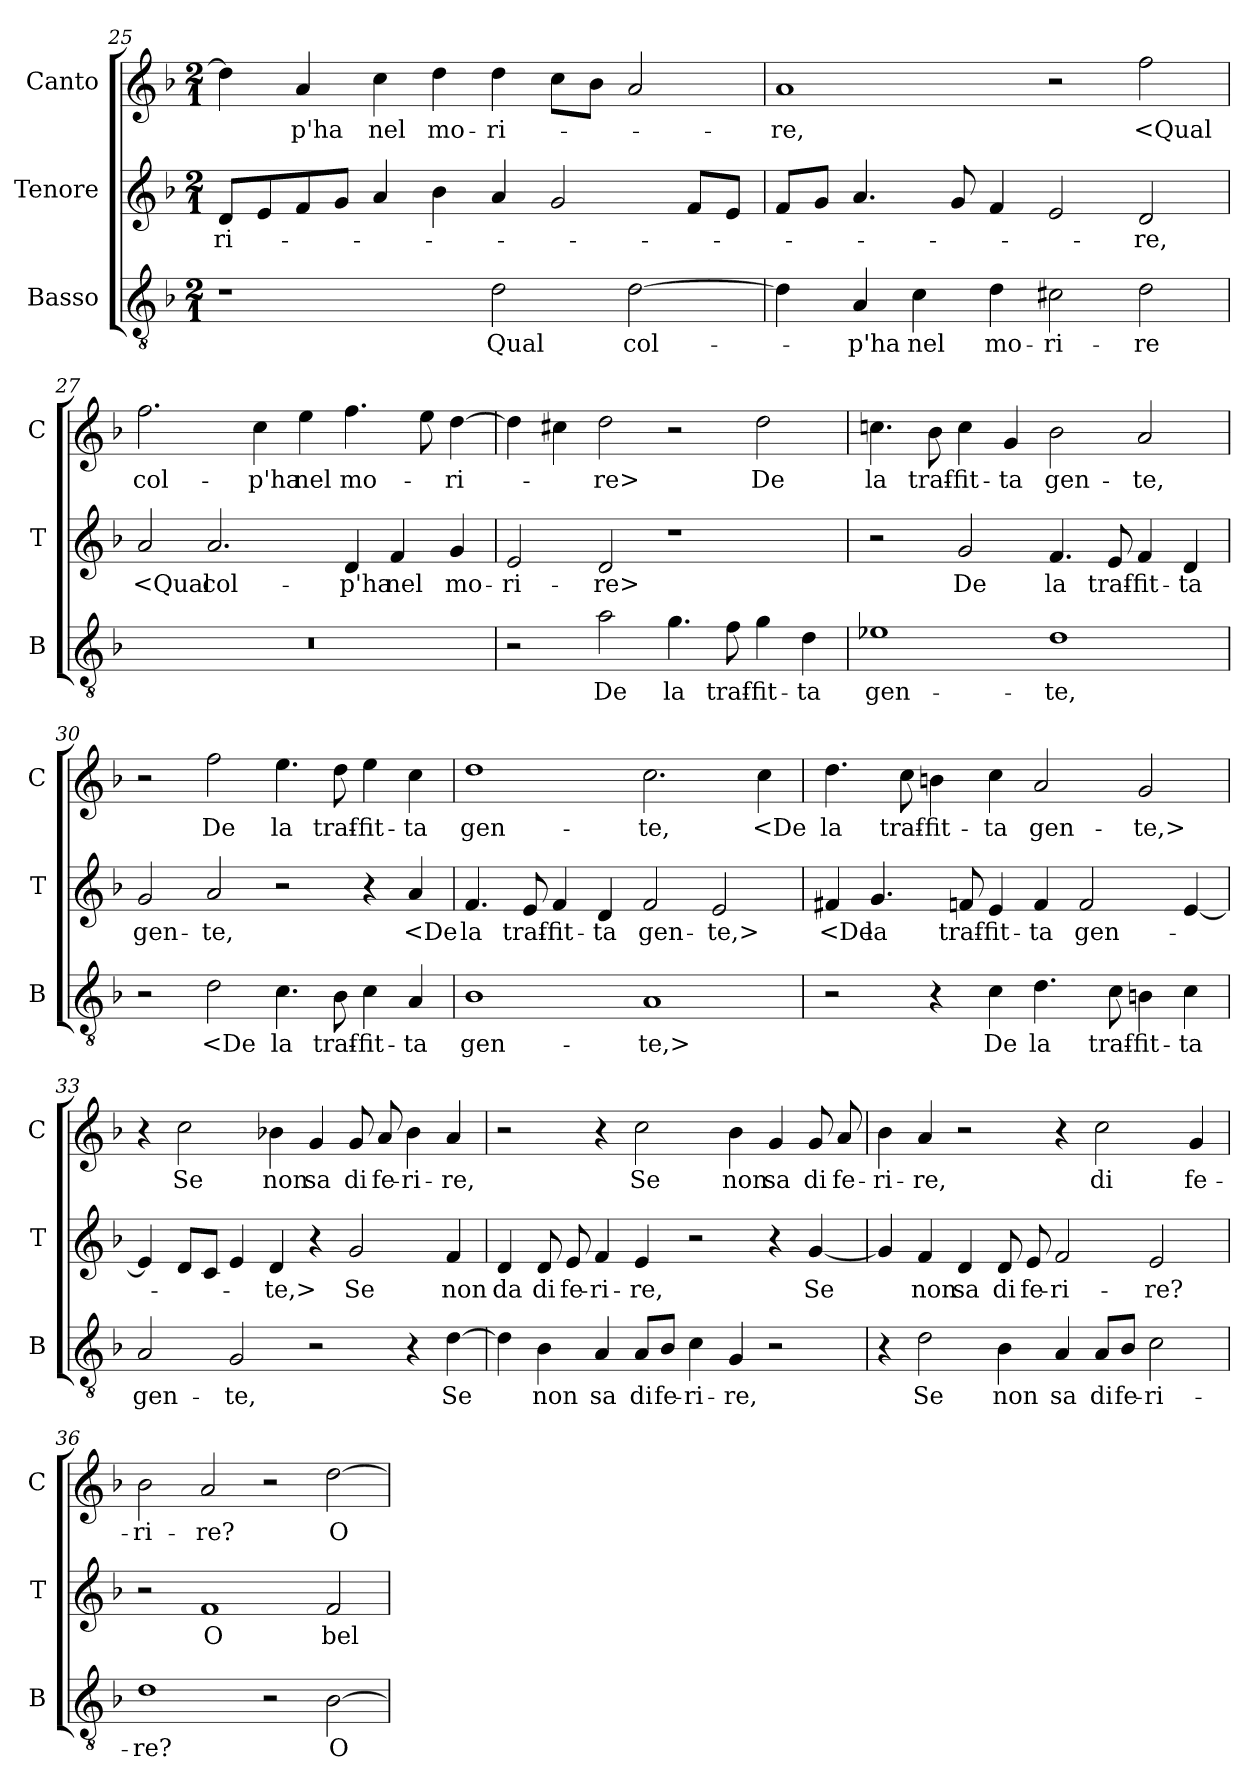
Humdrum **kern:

**kern	**text	**kern	**text	**kern	**text
*part3	*part3	*part2	*part2	*part1	*part1
*staff3	*staff3	*staff2	*staff2	*staff1	*staff1
*I"Basso	*	*I"Tenore	*	*I"Canto	*
*I'B	*	*I'T	*	*I'C	*
*clefGv2	*	*clefG2	*	*clefG2	*
*k[b-]	*	*k[b-]	*	*k[b-]	*
*F:	*	*F:	*	*F:	*
*M2/1	*	*M2/1	*	*M2/1	*
=25	=25	=25	=25	=25	=25
1r	.	8dL	-ri-	4dd]	.
.	.	8e	.	.	.
.	.	8f	.	4a	-p'ha
.	.	8gJ	.	.	.
.	.	4a	.	4cc	nel
.	.	4b-	.	4dd	mo-
2d	Qual	4a	.	4dd	-ri-
.	.	2g	.	8ccL	.
.	.	.	.	8b-J	.
[2d	col-	.	.	2a	.
.	.	8fL	.	.	.
.	.	8eJ	.	.	.
=26	=26	=26	=26	=26	=26
4d]	.	8fL	.	1a	-re,
.	.	8gJ	.	.	.
4A	-p'ha	4.a	.	.	.
4c	nel	.	.	.	.
.	.	8g	.	.	.
4d	mo-	4f	.	.	.
2c#X	-ri-	2e	.	2r	.
2d	-re	2d	-re,	2ff	<Qual
=27	=27	=27	=27	=27	=27
0r	.	2a	<Qual	2.ff	col-
.	.	2.a	col-	.	.
.	.	.	.	4cc	-p'ha
.	.	.	.	4ee	nel
.	.	4d	-p'ha	4.ff	mo-
.	.	4f	nel	.	.
.	.	.	.	8ee	.
.	.	4g	mo-	[4dd	-ri-
=28	=28	=28	=28	=28	=28
2r	.	2e	-ri-	4dd]	.
.	.	.	.	4cc#X	.
2a	De	2d	-re>	2dd	-re>
4.g	la	1r	.	2r	.
8f	traf-	.	.	.	.
4g	-fit-	.	.	2dd	De
4d	-ta	.	.	.	.
=29	=29	=29	=29	=29	=29
1e-X	gen-	2r	.	4.ccn	la
.	.	.	.	8b-	traf-
.	.	2g	De	4cc	-fit-
.	.	.	.	4g	-ta
1d	-te,	4.f	la	2b-	gen-
.	.	8e	traf-	.	.
.	.	4f	-fit-	2a	-te,
.	.	4d	-ta	.	.
=30	=30	=30	=30	=30	=30
2r	.	2g	gen-	2r	.
2d	<De	2a	-te,	2ff	De
4.c	la	2r	.	4.ee	la
8B-	traf-	.	.	8dd	traf-
4c	-fit-	4r	.	4ee	-fit-
4A	-ta	4a	<De	4cc	-ta
=31	=31	=31	=31	=31	=31
1B-	gen-	4.f	la	1dd	gen-
.	.	8e	traf-	.	.
.	.	4f	-fit-	.	.
.	.	4d	-ta	.	.
1A	-te,>	2f	gen-	2.cc	-te,
.	.	2e	-te,>	.	.
.	.	.	.	4cc	<De
=32	=32	=32	=32	=32	=32
2r	.	4f#X	<De	4.dd	la
.	.	4.g	la	.	.
.	.	.	.	8cc	traf-
4r	.	.	.	4bn	-fit-
.	.	8fn	traf-	.	.
4c	De	4e	-fit-	4cc	-ta
4.d	la	4f	-ta	2a	gen-
.	.	2f	gen-	.	.
8c	traf-	.	.	.	.
4Bn	-fit-	.	.	2g	-te,>
4c	-ta	[4e	.	.	.
=33	=33	=33	=33	=33	=33
2A	gen-	4e]	.	4r	.
.	.	8dL	.	2cc	Se
.	.	8cJ	.	.	.
2G	-te,	4e	.	.	.
.	.	4d	-te,>	4b-X	non
2r	.	4r	.	4g	sa
.	.	2g	Se	8g	di
.	.	.	.	8a	fe-
4r	.	.	.	4b-	-ri-
[4d	Se	4f	non	4a	-re,
=34	=34	=34	=34	=34	=34
4d]	.	4d	da	2r	.
4B-	non	8d	di	.	.
.	.	8e	fe-	.	.
4A	sa	4f	-ri-	4r	.
8A/L	di	4e	-re,	2cc	Se
8B-/J	fe-	.	.	.	.
4c	-ri-	2r	.	.	.
4G	-re,	.	.	4b-	non
2r	.	4r	.	4g	sa
.	.	[4g	Se	8g	di
.	.	.	.	8a	fe-
=35	=35	=35	=35	=35	=35
4r	.	4g]	.	4b-	-ri-
2d	Se	4f	non	4a	-re,
.	.	4d	sa	2r	.
4B-	non	8d	di	.	.
.	.	8e	fe-	.	.
4A	sa	2f	-ri-	4r	.
8A/L	di	.	.	2cc	di
8B-/J	fe-	.	.	.	.
2c	-ri-	2e	-re?	.	.
.	.	.	.	4g	fe-
=36	=36	=36	=36	=36	=36
1d	-re?	2r	.	2b-	-ri-
.	.	1f	O	2a	-re?
2r	.	.	.	2r	.
[2B-	O	2f	bel-	[2dd	O
=	=	=	=	=	=
*-	*-	*-	*-	*-	*-
